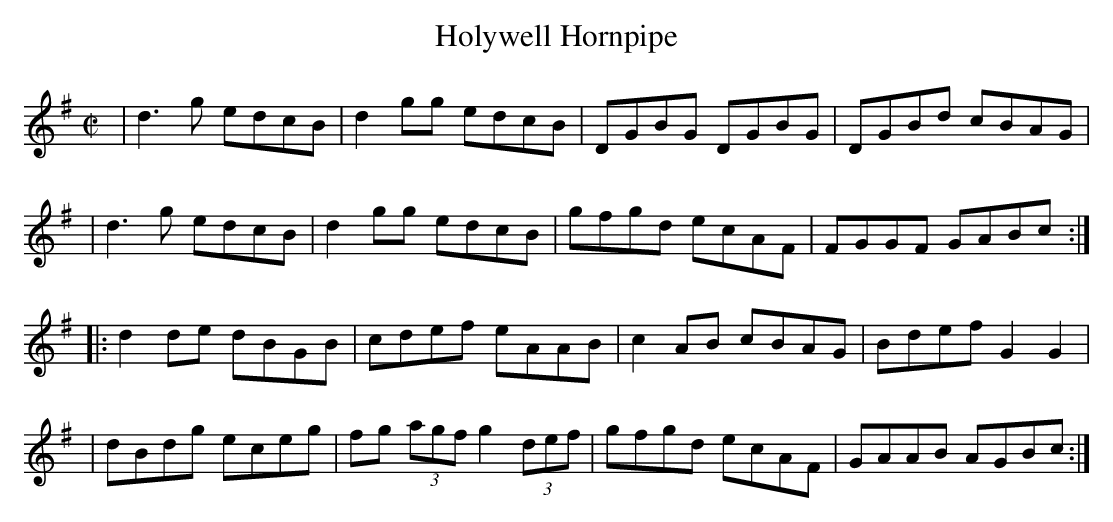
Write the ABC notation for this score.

X:1
T:Holywell Hornpipe
M:C|
K:G
|  d3g  edcB | d2gg edcB | DGBG DGBG | DGBd cBAG |
|  d3g  edcB | d2gg edcB | gfgd ecAF | FGGF GABc :|
|: d2de dBGB | cdef eAAB | c2AB cBAG | Bdef G2G2 |
|  dBdg eceg | fg (3agf g2 (3def | gfgd ecAF | GAAB AGBc :|
